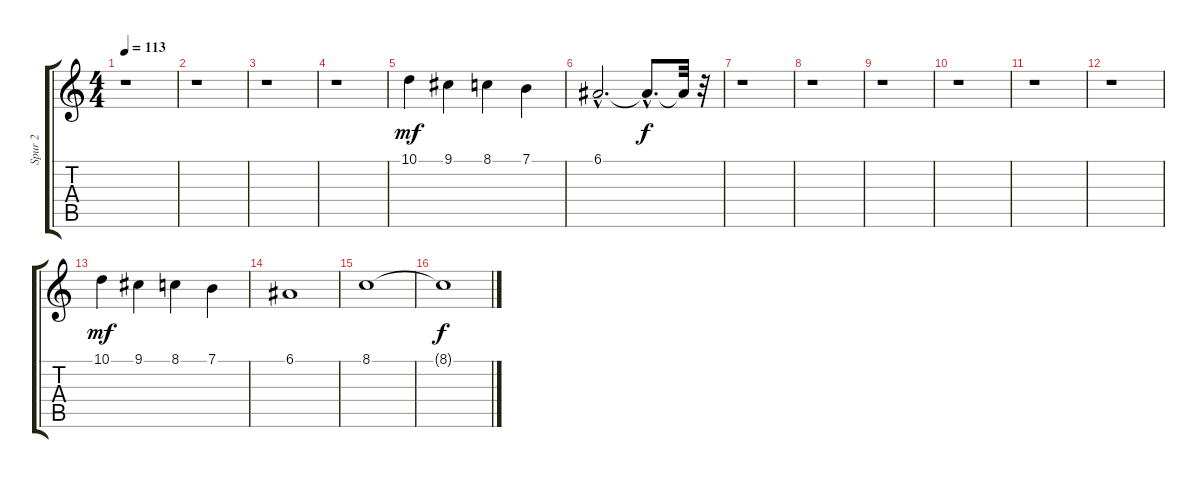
\track ("Spur 2" "Spur 2") {instrument clarinet}
\staff {score tabs}
\tuning (E4 B3 G3 D3 A2 E2) {hide}
\ts (4 4)
\tempo 113
\clef g2
\ks c
r.1{dy mf} |
r.1 |
r.1 |
r.1 |
10.1.4 9.1.4 8.1.4 7.1.4 |
6.1{hac}.2{d} 6.1{hac t}.8{d dy f} 6.1{t}.32 r.32 |
r.1 |
r.1 |
r.1 |
r.1 |
r.1 |
r.1 |
10.1.4{dy mf} 9.1.4 8.1.4 7.1.4 |
6.1.1 |
8.1.1 |
8.1{t}.1{dy f}
